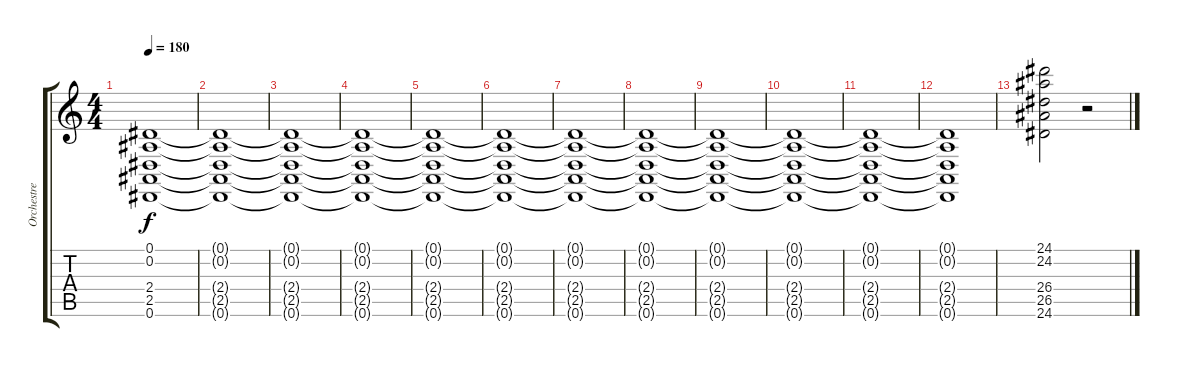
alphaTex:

\track ("Orchestre" "Orchestre") {instrument violin}
\staff {score tabs}
\tuning (Eb4 Bb3 Gb3 Db3 Ab2 Eb2) {hide}
\ts (4 4)
\tempo 180
\clef g2
\ks c
(0.1{t} 0.2{t} 2.4{t} 2.5{t} 0.6{t}).1{dy f} |
(0.1{t} 0.2{t} 2.4{t} 2.5{t} 0.6{t}).1 |
(0.1{t} 0.2{t} 2.4{t} 2.5{t} 0.6{t}).1 |
(0.1{t} 0.2{t} 2.4{t} 2.5{t} 0.6{t}).1 |
(0.1{t} 0.2{t} 2.4{t} 2.5{t} 0.6{t}).1 |
(0.1{t} 0.2{t} 2.4{t} 2.5{t} 0.6{t}).1 |
(0.1{t} 0.2{t} 2.4{t} 2.5{t} 0.6{t}).1 |
(0.1{t} 0.2{t} 2.4{t} 2.5{t} 0.6{t}).1 |
(0.1{t} 0.2{t} 2.4{t} 2.5{t} 0.6{t}).1 |
(0.1{t} 0.2{t} 2.4{t} 2.5{t} 0.6{t}).1 |
(0.1{t} 0.2{t} 2.4{t} 2.5{t} 0.6{t}).1 |
(0.1{t} 0.2{t} 2.4{t} 2.5{t} 0.6{t}).1 |
(24.1 24.2 26.4 26.5 24.6).2 r.2
